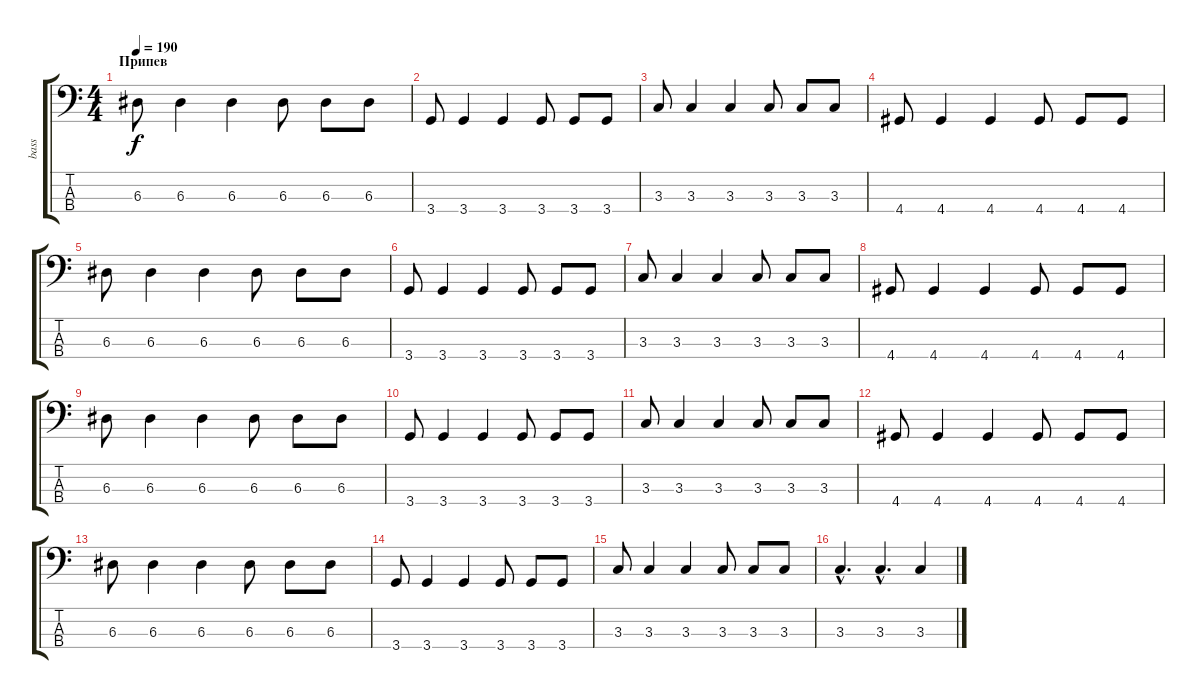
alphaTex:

\track ("bass" "bass") {instrument electricbasspick}
\staff {score tabs}
\tuning (G2 D2 A1 E1) {hide}
\ts (4 4)
\section ("" "Припев")
\tempo 190
\clef f4
\ks c
6.3.8{dy f} 6.3.4 6.3.4 6.3.8 6.3.8 6.3.8 |
3.4.8 3.4.4 3.4.4 3.4.8 3.4.8 3.4.8 |
3.3.8 3.3.4 3.3.4 3.3.8 3.3.8 3.3.8 |
4.4.8 4.4.4 4.4.4 4.4.8 4.4.8 4.4.8 |
6.3.8 6.3.4 6.3.4 6.3.8 6.3.8 6.3.8 |
3.4.8 3.4.4 3.4.4 3.4.8 3.4.8 3.4.8 |
3.3.8 3.3.4 3.3.4 3.3.8 3.3.8 3.3.8 |
4.4.8 4.4.4 4.4.4 4.4.8 4.4.8 4.4.8 |
6.3.8 6.3.4 6.3.4 6.3.8 6.3.8 6.3.8 |
3.4.8 3.4.4 3.4.4 3.4.8 3.4.8 3.4.8 |
3.3.8 3.3.4 3.3.4 3.3.8 3.3.8 3.3.8 |
4.4.8 4.4.4 4.4.4 4.4.8 4.4.8 4.4.8 |
6.3.8 6.3.4 6.3.4 6.3.8 6.3.8 6.3.8 |
3.4.8 3.4.4 3.4.4 3.4.8 3.4.8 3.4.8 |
3.3.8 3.3.4 3.3.4 3.3.8 3.3.8 3.3.8 |
3.3{hac}.4{d} 3.3{hac}.4{d} 3.3.4
